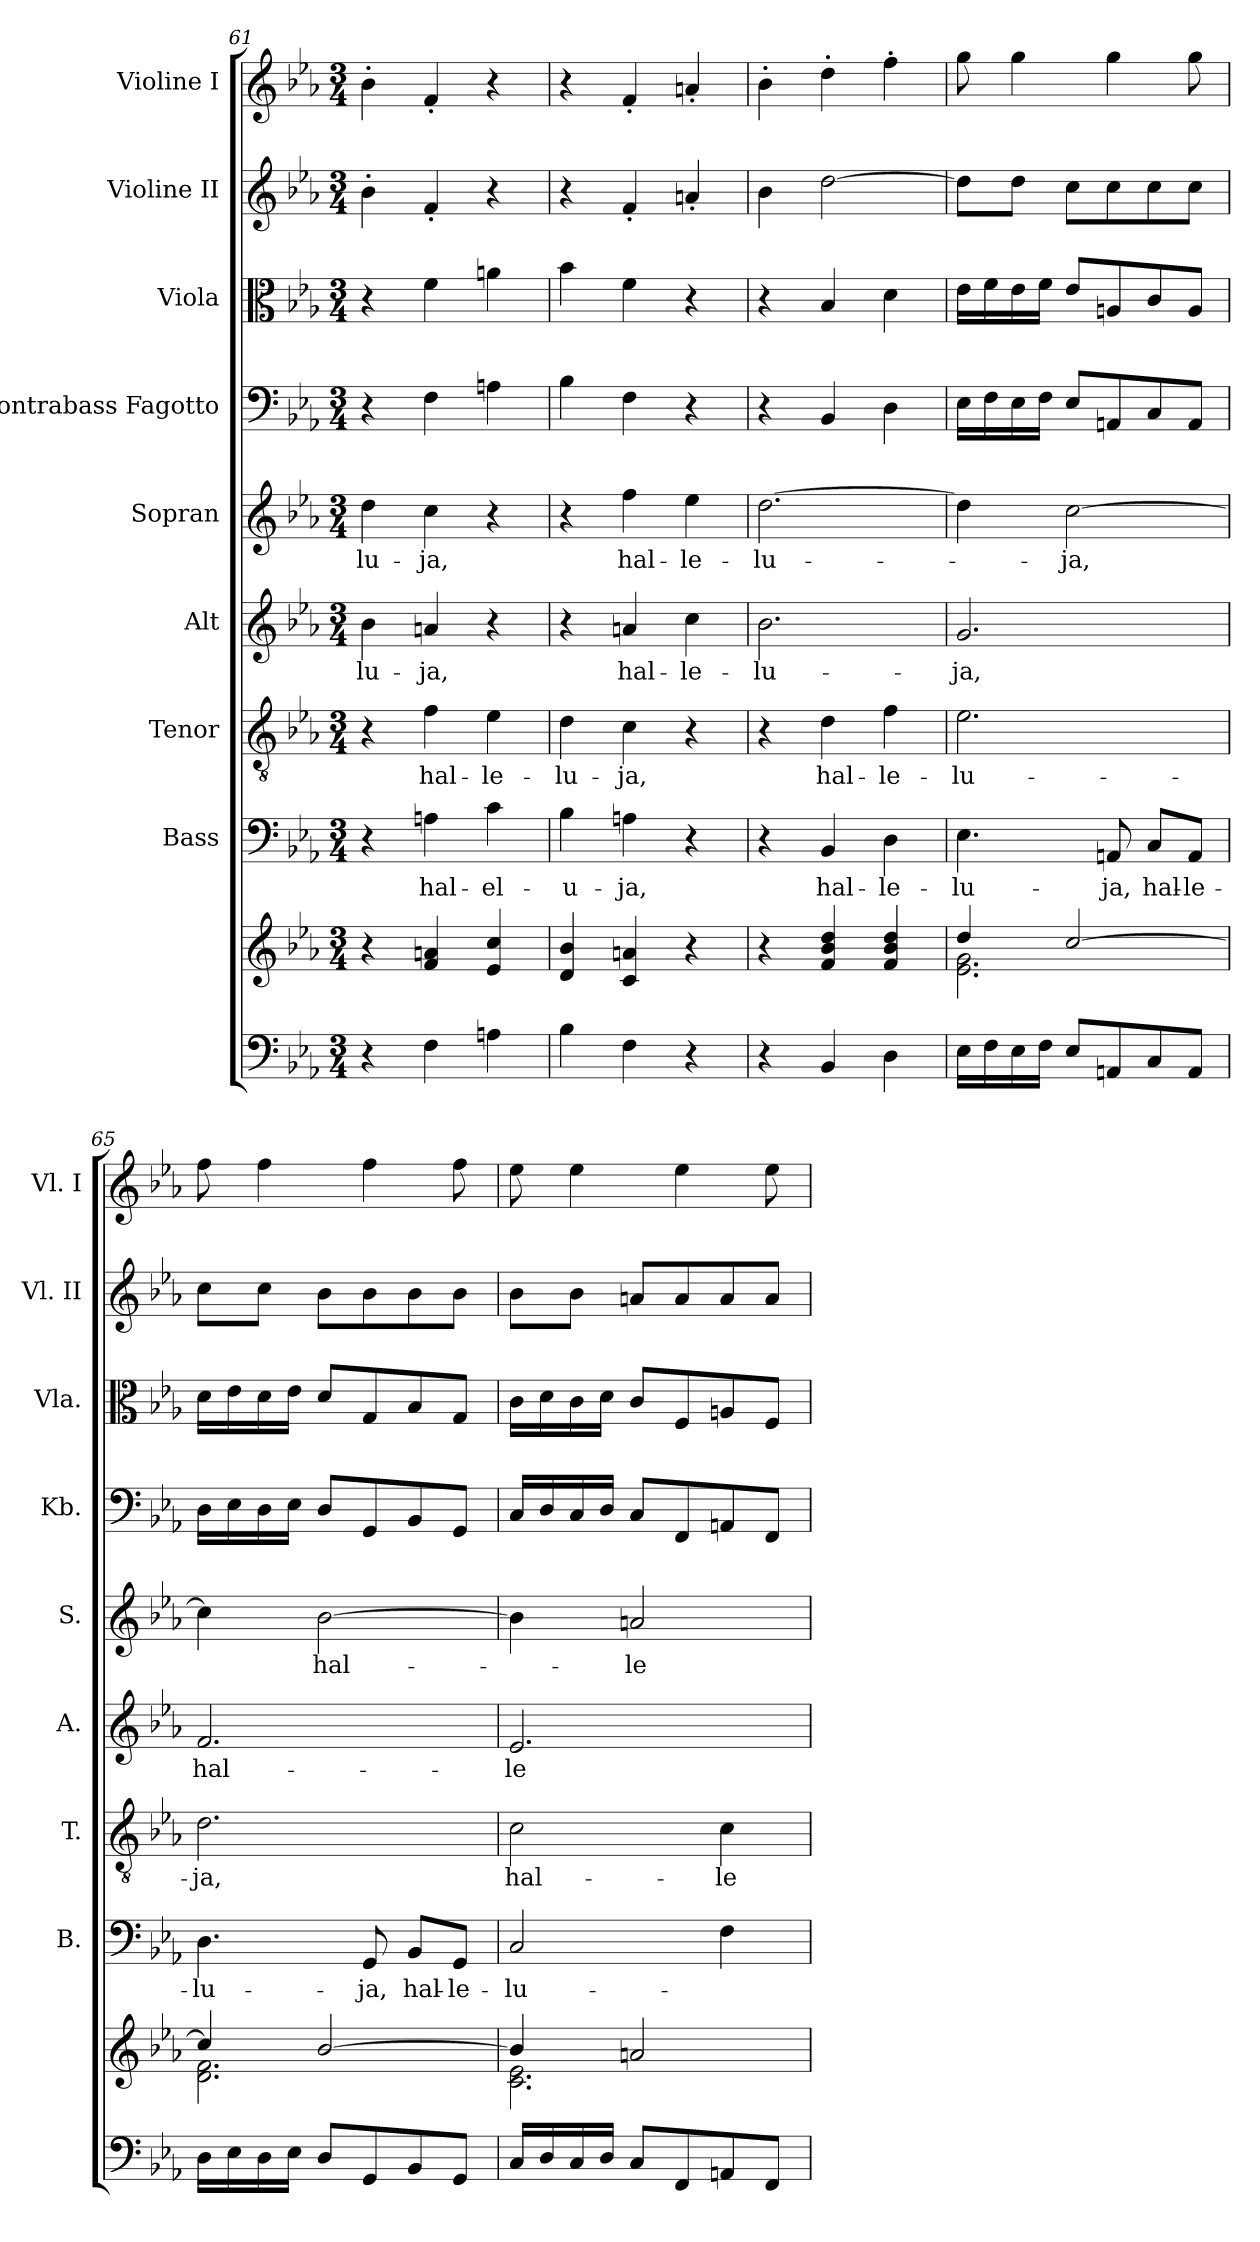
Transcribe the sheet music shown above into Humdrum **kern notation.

**kern	**kern	**kern	**text	**kern	**text	**kern	**text	**kern	**text	**kern	**kern	**kern	**kern
*part9	*part9	*part8	*part8	*part7	*part7	*part6	*part6	*part5	*part5	*part4	*part3	*part2	*part1
*staff10	*staff9	*staff8	*staff8	*staff7	*staff7	*staff6	*staff6	*staff5	*staff5	*staff4	*staff3	*staff2	*staff1
*	*	*I"Bass	*	*I"Tenor	*	*I"Alt	*	*I"Sopran	*	*I"Kontrabass Fagotto	*I"Viola	*I"Violine II	*I"Violine I
*	*	*I'B.	*	*I'T.	*	*I'A.	*	*I'S.	*	*I'Kb.	*I'Vla.	*I'Vl. II	*I'Vl. I
*clefF4	*clefG2	*clefF4	*	*clefGv2	*	*clefG2	*	*clefG2	*	*clefF4	*clefC3	*clefG2	*clefG2
*	*	*	*	*	*	*	*	*	*	*ITrd7c12	*	*	*
*k[b-e-a-]	*k[b-e-a-]	*k[b-e-a-]	*	*k[b-e-a-]	*	*k[b-e-a-]	*	*k[b-e-a-]	*	*k[b-e-a-]	*k[b-e-a-]	*k[b-e-a-]	*k[b-e-a-]
*E-:	*E-:	*E-:	*	*E-:	*	*E-:	*	*E-:	*	*E-:	*E-:	*E-:	*E-:
*M3/4	*M3/4	*M3/4	*	*M3/4	*	*M3/4	*	*M3/4	*	*M3/4	*M3/4	*M3/4	*M3/4
=61	=61	=61	=61	=61	=61	=61	=61	=61	=61	=61	=61	=61	=61
!	!	!	!	!	!	!	!LO:LY:b	!	!LO:LY:b	!	!	!	!
4r	4r	4r	.	4r	.	4b-\	-lu-	4dd\	-lu-	4r	4r	4b-'>\	4b-'>\
!	!	!	!LO:LY:b	!	!LO:LY:b	!	!LO:LY:b	!	!LO:LY:b	!	!	!	!
4F\	4f/ 4an/	4An\	hal-	4f\	hal-	4an/	-ja,	4cc\	-ja,	4FF\	4f\	4f'</	4f'</
!	!	!	!LO:LY:b	!	!LO:LY:b	!	!	!	!	!	!	!	!
4An\	4e-/ 4cc/	4c\	-el-	4e-\	-le-	4r	.	4r	.	4AAn\	4an\	4r	4r
=62	=62	=62	=62	=62	=62	=62	=62	=62	=62	=62	=62	=62	=62
!	!	!	!LO:LY:b	!	!LO:LY:b	!	!	!	!	!	!	!	!
4B-\	4d/ 4b-/	4B-\	-u-	4d\	-lu-	4r	.	4r	.	4BB-\	4b-\	4r	4r
!	!	!	!LO:LY:b	!	!LO:LY:b	!	!LO:LY:b	!	!LO:LY:b	!	!	!	!
4F\	4c/ 4an/	4An\	-ja,	4c\	-ja,	4an/	hal-	4ff\	hal-	4FF\	4f\	4f'</	4f'</
!	!	!	!	!	!	!	!LO:LY:b	!	!LO:LY:b	!	!	!	!
4r	4r	4r	.	4r	.	4cc\	-le-	4ee-\	-le-	4r	4r	4an'</	4an'</
=63	=63	=63	=63	=63	=63	=63	=63	=63	=63	=63	=63	=63	=63
!	!	!	!	!	!	!	!LO:LY:b	!	!LO:LY:b	!	!	!	!
4r	4r	4r	.	4r	.	2.b-\	-lu-	[2.dd\	-lu-	4r	4r	4b-\	4b-'>\
!	!	!	!LO:LY:b	!	!LO:LY:b	!	!	!	!	!	!	!	!
4BB-/	4f/ 4b-/ 4dd/	4BB-/	hal-	4d\	hal-	.	.	.	.	4BBB-/	4B-/	[2dd\	4dd'>\
!	!	!	!LO:LY:b	!	!LO:LY:b	!	!	!	!	!	!	!	!
4D\	4f/ 4b-/ 4dd/	4D\	-le-	4f\	-le-	.	.	.	.	4DD\	4d\	.	4ff'>\
=64	=64	=64	=64	=64	=64	=64	=64	=64	=64	=64	=64	=64	=64
*	*^	*	*	*	*	*	*	*	*	*	*	*	*
!	!	!	!	!LO:LY:b	!	!LO:LY:b	!	!LO:LY:b	!	!	!	!	!	!
16E-\LL	4dd/	2.e-\ 2.g\	4.E-\	-lu-	2.e-\	-lu-	2.g/	-ja,	4dd\]	.	16EE-\LL	16e-\LL	8dd\L]	8gg\
16F\	.	.	.	.	.	.	.	.	.	.	16FF\	16f\	.	.
16E-\	.	.	.	.	.	.	.	.	.	.	16EE-\	16e-\	8dd\J	4gg\
16F\JJ	.	.	.	.	.	.	.	.	.	.	16FF\JJ	16f\JJ	.	.
!	!	!	!	!	!	!	!	!	!	!LO:LY:b	!	!	!	!
8E-/L	[>2cc/	.	.	.	.	.	.	.	[2cc\	-ja,	8EE-/L	8e-/L	8cc\L	.
!	!	!	!	!LO:LY:b	!	!	!	!	!	!	!	!	!	!
8AAn/	.	.	8AAn/	-ja,	.	.	.	.	.	.	8AAAn/	8An/	8cc\	4gg\
!	!	!	!	!LO:LY:b	!	!	!	!	!	!	!	!	!	!
8C/	.	.	8C/L	hal-	.	.	.	.	.	.	8CC/	8c/	8cc\	.
!	!	!	!	!LO:LY:b	!	!	!	!	!	!	!	!	!	!
8AA/J	.	.	8AA/J	-le-	.	.	.	.	.	.	8AAA/J	8A/J	8cc\J	8gg\
!!LO:PB:g=z
=65	=65	=65	=65	=65	=65	=65	=65	=65	=65	=65	=65	=65	=65	=65
!	!	!	!	!LO:LY:b	!	!LO:LY:b	!	!LO:LY:b	!	!	!	!	!	!
16D\LL	4cc/]	2.d\ 2.f\	4.D\	-lu-	2.d\	-ja,	2.f/	hal-	4cc\]	.	16DD\LL	16d\LL	8cc\L	8ff\
16E-\	.	.	.	.	.	.	.	.	.	.	16EE-\	16e-\	.	.
16D\	.	.	.	.	.	.	.	.	.	.	16DD\	16d\	8cc\J	4ff\
16E-\JJ	.	.	.	.	.	.	.	.	.	.	16EE-\JJ	16e-\JJ	.	.
!	!	!	!	!	!	!	!	!	!	!LO:LY:b	!	!	!	!
8D/L	[>2b-/	.	.	.	.	.	.	.	[2b-\	hal-	8DD/L	8d/L	8b-\L	.
!	!	!	!	!LO:LY:b	!	!	!	!	!	!	!	!	!	!
8GG/	.	.	8GG/	-ja,	.	.	.	.	.	.	8GGG/	8G/	8b-\	4ff\
!	!	!	!	!LO:LY:b	!	!	!	!	!	!	!	!	!	!
8BB-/	.	.	8BB-/L	hal-	.	.	.	.	.	.	8BBB-/	8B-/	8b-\	.
!	!	!	!	!LO:LY:b	!	!	!	!	!	!	!	!	!	!
8GG/J	.	.	8GG/J	-le-	.	.	.	.	.	.	8GGG/J	8G/J	8b-\J	8ff\
=66	=66	=66	=66	=66	=66	=66	=66	=66	=66	=66	=66	=66	=66	=66
!	!	!	!	!LO:LY:b	!	!LO:LY:b	!	!LO:LY:b	!	!	!	!	!	!
16C/LL	4b-/]	2.c\ 2.e-\	2C/	-lu-	2c\	hal-	2.e-/	-le-	4b-\]	.	16CC/LL	16c\LL	8b-\L	8ee-\
16D/	.	.	.	.	.	.	.	.	.	.	16DD/	16d\	.	.
16C/	.	.	.	.	.	.	.	.	.	.	16CC/	16c\	8b-\J	4ee-\
16D/JJ	.	.	.	.	.	.	.	.	.	.	16DD/JJ	16d\JJ	.	.
!	!	!	!	!	!	!	!	!	!	!LO:LY:b	!	!	!	!
8C/L	2an/	.	.	.	.	.	.	.	2an/	-le-	8CC/L	8c/L	8an/L	.
8FF/	.	.	.	.	.	.	.	.	.	.	8FFF/	8F/	8a/	4ee-\
!	!	!	!	!	!	!LO:LY:b	!	!	!	!	!	!	!	!
8AAn/	.	.	4F\	.	4c\	-le-	.	.	.	.	8AAAn/	8An/	8a/	.
8FF/J	.	.	.	.	.	.	.	.	.	.	8FFF/J	8F/J	8a/J	8ee-\
*	*v	*v	*	*	*	*	*	*	*	*	*	*	*	*
=	=	=	=	=	=	=	=	=	=	=	=	=	=
*-	*-	*-	*-	*-	*-	*-	*-	*-	*-	*-	*-	*-	*-
